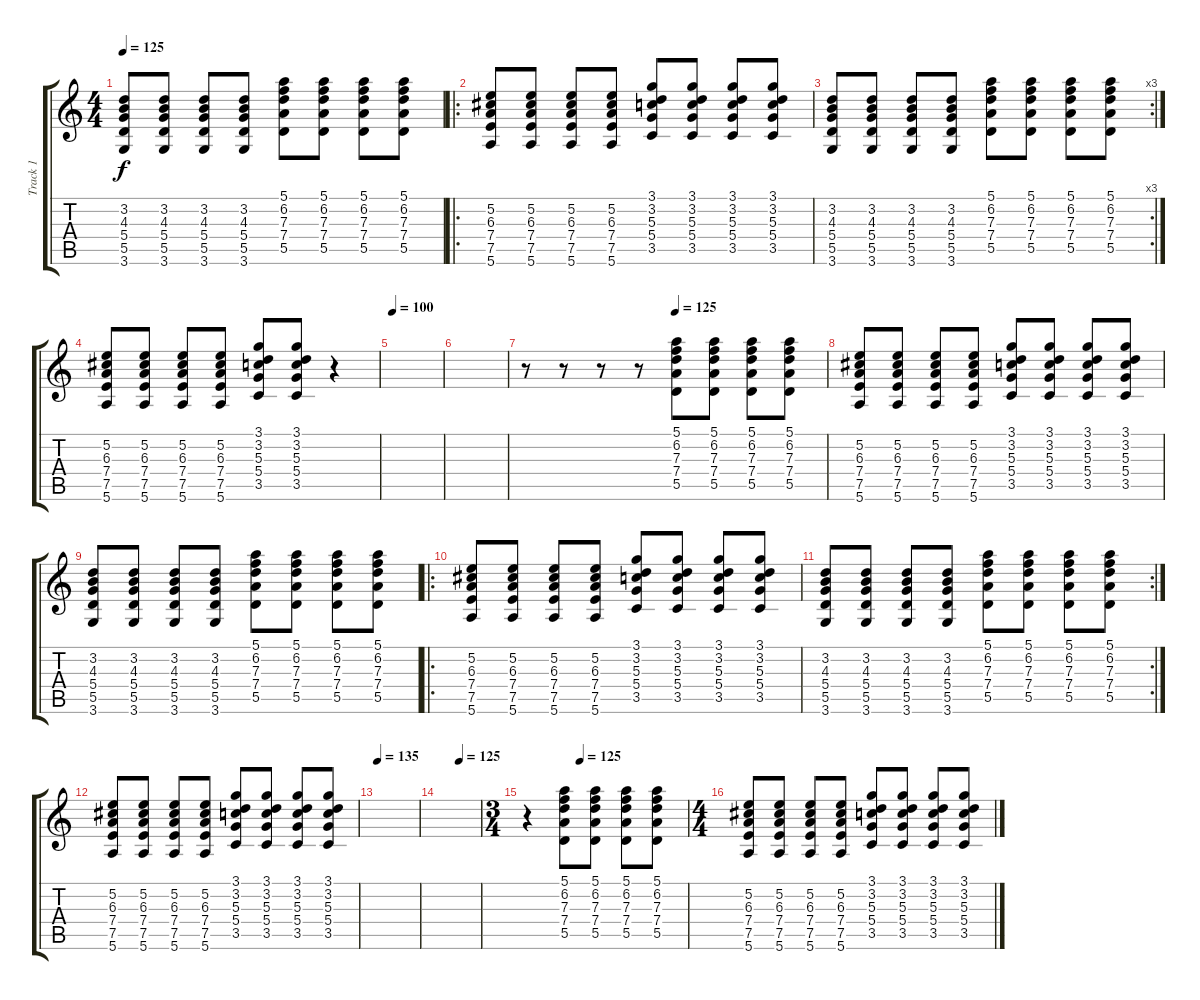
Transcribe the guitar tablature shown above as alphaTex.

\track ("Track 1" "Track 1") {instrument electricguitarclean}
\staff {score tabs}
\tuning (E4 B3 G3 D3 A2 E2) {hide}
\ts (4 4)
\tempo 125
\clef g2
\ks c
(3.2 4.3 5.4 5.5 3.6).8{dy f} (3.2 4.3 5.4 5.5 3.6).8 (3.2 4.3 5.4 5.5 3.6).8 (3.2 4.3 5.4 5.5 3.6).8 (5.1 6.2 7.3 7.4 5.5).8 (5.1 6.2 7.3 7.4 5.5).8 (5.1 6.2 7.3 7.4 5.5).8 (5.1 6.2 7.3 7.4 5.5).8 |
\ro
(5.2 6.3 7.4 7.5 5.6).8 (5.2 6.3 7.4 7.5 5.6).8 (5.2 6.3 7.4 7.5 5.6).8 (5.2 6.3 7.4 7.5 5.6).8 (3.1 3.2 5.3 5.4 3.5).8 (3.1 3.2 5.3 5.4 3.5).8 (3.1 3.2 5.3 5.4 3.5).8 (3.1 3.2 5.3 5.4 3.5).8 |
\rc 3
(3.2 4.3 5.4 5.5 3.6).8 (3.2 4.3 5.4 5.5 3.6).8 (3.2 4.3 5.4 5.5 3.6).8 (3.2 4.3 5.4 5.5 3.6).8 (5.1 6.2 7.3 7.4 5.5).8 (5.1 6.2 7.3 7.4 5.5).8 (5.1 6.2 7.3 7.4 5.5).8 (5.1 6.2 7.3 7.4 5.5).8 |
(5.2 6.3 7.4 7.5 5.6).8 (5.2 6.3 7.4 7.5 5.6).8 (5.2 6.3 7.4 7.5 5.6).8 (5.2 6.3 7.4 7.5 5.6).8 (3.1 3.2 5.3 5.4 3.5).8 (3.1 3.2 5.3 5.4 3.5).8 r.4 |
\tempo 100
|
|
\tempo (125 0.5)
r.8 r.8 r.8 r.8 (5.1 6.2 7.3 7.4 5.5).8 (5.1 6.2 7.3 7.4 5.5).8 (5.1 6.2 7.3 7.4 5.5).8 (5.1 6.2 7.3 7.4 5.5).8 |
(5.2 6.3 7.4 7.5 5.6).8 (5.2 6.3 7.4 7.5 5.6).8 (5.2 6.3 7.4 7.5 5.6).8 (5.2 6.3 7.4 7.5 5.6).8 (3.1 3.2 5.3 5.4 3.5).8 (3.1 3.2 5.3 5.4 3.5).8 (3.1 3.2 5.3 5.4 3.5).8 (3.1 3.2 5.3 5.4 3.5).8 |
(3.2 4.3 5.4 5.5 3.6).8 (3.2 4.3 5.4 5.5 3.6).8 (3.2 4.3 5.4 5.5 3.6).8 (3.2 4.3 5.4 5.5 3.6).8 (5.1 6.2 7.3 7.4 5.5).8 (5.1 6.2 7.3 7.4 5.5).8 (5.1 6.2 7.3 7.4 5.5).8 (5.1 6.2 7.3 7.4 5.5).8 |
\ro
(5.2 6.3 7.4 7.5 5.6).8 (5.2 6.3 7.4 7.5 5.6).8 (5.2 6.3 7.4 7.5 5.6).8 (5.2 6.3 7.4 7.5 5.6).8 (3.1 3.2 5.3 5.4 3.5).8 (3.1 3.2 5.3 5.4 3.5).8 (3.1 3.2 5.3 5.4 3.5).8 (3.1 3.2 5.3 5.4 3.5).8 |
\rc 2
(3.2 4.3 5.4 5.5 3.6).8 (3.2 4.3 5.4 5.5 3.6).8 (3.2 4.3 5.4 5.5 3.6).8 (3.2 4.3 5.4 5.5 3.6).8 (5.1 6.2 7.3 7.4 5.5).8 (5.1 6.2 7.3 7.4 5.5).8 (5.1 6.2 7.3 7.4 5.5).8 (5.1 6.2 7.3 7.4 5.5).8 |
(5.2 6.3 7.4 7.5 5.6).8 (5.2 6.3 7.4 7.5 5.6).8 (5.2 6.3 7.4 7.5 5.6).8 (5.2 6.3 7.4 7.5 5.6).8 (3.1 3.2 5.3 5.4 3.5).8 (3.1 3.2 5.3 5.4 3.5).8 (3.1 3.2 5.3 5.4 3.5).8 (3.1 3.2 5.3 5.4 3.5).8 |
\tempo 135
|
\tempo (125 0.5)
|
\ts (3 4)
\tempo (125 0.3333333333333333)
r.4 (5.1 6.2 7.3 7.4 5.5).8 (5.1 6.2 7.3 7.4 5.5).8 (5.1 6.2 7.3 7.4 5.5).8 (5.1 6.2 7.3 7.4 5.5).8 |
\ts (4 4)
(5.2 6.3 7.4 7.5 5.6).8 (5.2 6.3 7.4 7.5 5.6).8 (5.2 6.3 7.4 7.5 5.6).8 (5.2 6.3 7.4 7.5 5.6).8 (3.1 3.2 5.3 5.4 3.5).8 (3.1 3.2 5.3 5.4 3.5).8 (3.1 3.2 5.3 5.4 3.5).8 (3.1 3.2 5.3 5.4 3.5).8
